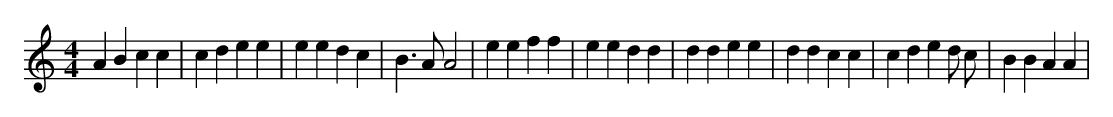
X:1
M:4/4
L:1/8
K:C
A2 B2 c2 c2 | c2 d2 e2 e2 | e2 e2 d2 c2 | B3 A A4 | e2 e2 f2 f2 | e2 e2 d2 d2 | d2 d2 e2 e2 | d2 d2 c2 c2 | c2 d2 e2 d c | B2 B2 A2 A2 |
